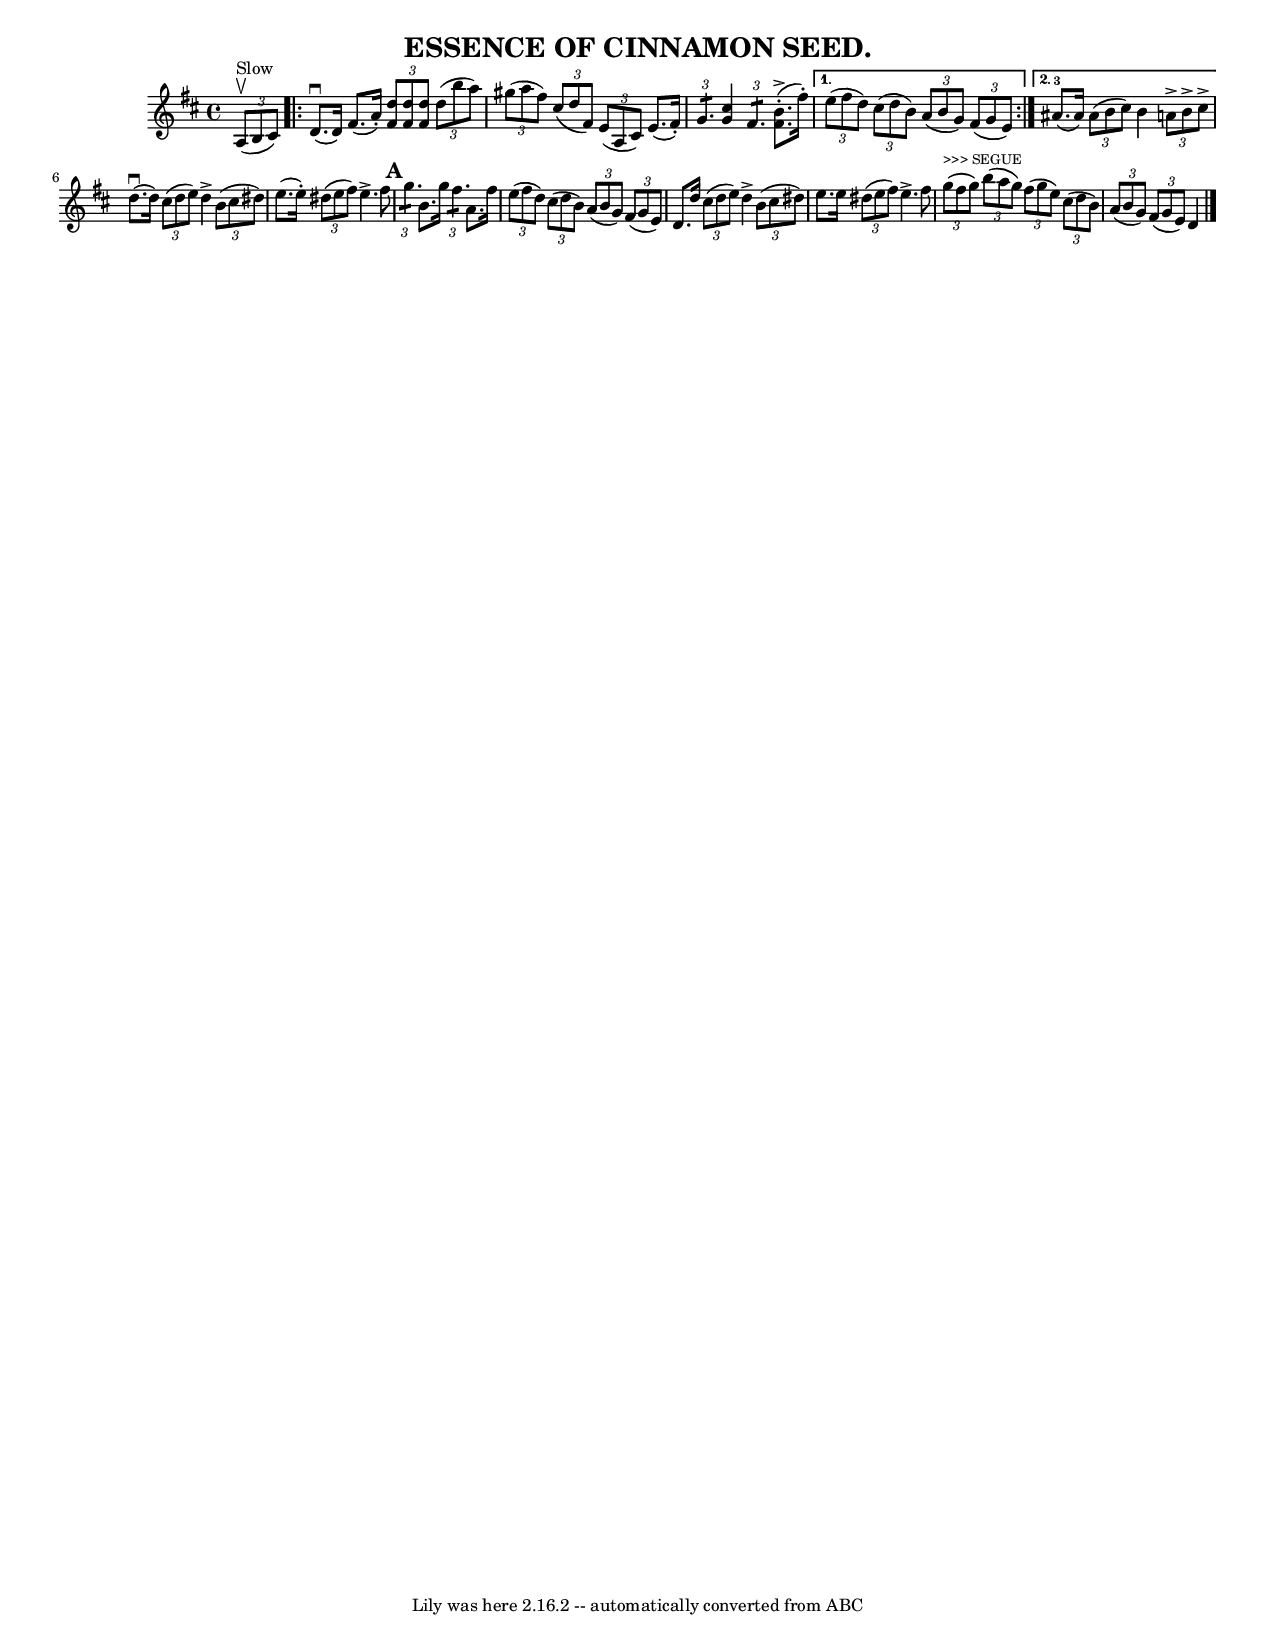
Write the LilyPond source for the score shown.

\version "2.16.2"
\include "Mammoth.ily"
\header {
  %% book = "Coles pg 24.1"
  crossRefNumber = "17"
  footnotes = "\\\\Q before a note stands for a dotted quarter note with a\\\\beam through its tail, which seems to take up the time of one quarter"
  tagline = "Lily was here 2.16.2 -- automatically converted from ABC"
  title = "ESSENCE OF CINNAMON SEED."

}
voicedefault =  {
  \time 4/4
  \key d \major
  \override Score.SpacingSpanner #'common-shortest-duration = #(ly:make-moment 1 4)
  \set Timing.beatStructure = #'(2 2)

  \partial 4
  \times 2/3 { a8^"Slow"^\upbow(b8 cs'8) }
  \repeat volta 2 {
    d'8.^\downbow(d'16) fs'8. (a'16-.)
    \times 2/3 { << d''8 fs'8 >> << d''8 fs'8 >>  << d''8 fs'8 >> } \times 2/3 { d''8 (b''8 a''8) } |
    \times 2/3 { gs''8 (a''8 fs''8) } \times 2/3 { cs''8 (d''8 fs'8) } \times 2/3 { e'8 (a8 cs'8) } e'8. (fs'16-.) |
    \times 2/3 { g'4.:8 } << g'4 cs''4 >> \times 2/3 { fs'4.:8 } <<fs'8. b'8.-.->(>> fs''16-.)
  }
  \alternative {
    { \times 2/3 { e''8 (fs''8 d''8) } \times 2/3 { cs''8 (d''8 b'8) }
      \times 2/3 { a'8 (b'8 g'8) } \times 2/3 { fs'8 (g'8 e'8 ) } }
    { as'8.-3(as'16) \times 2/3 { as'8 (b'8 cs''8) } b'4 \times 2/3 { a'!8-> b'8-> cs''8-> }
    }
  }
  \break
  d''8.^\downbow(d''16) \times 2/3 { cs''8 (d''8 e''8) } d''4-> \times 2/3 { b'8 (cs''8 ds''8) }


  e''8. (e''16-.) \times 2/3 { ds''8 (e''8 fs''8) } e''4.-> fs''8 |

  \mark \default
  \times 2/3 { g''4.:8 } b'8.[g''16] \times 2/3 { fs''4.:8 } a'8.[fs''16] |

  \times 2/3 { e''8 (fs''8 d''8) } \times 2/3 { cs''8 (d''8 b'8) }
  \times 2/3 { a'8 (b'8 g'8) } \times 2/3 { fs'8 (g'8 e'8 ) } |
  d'8. d''16 \times 2/3 { cs''8 (d''8 e''8) } d''4-> \times 2/3 { b'8 (cs''8 ds''8) } |

  e''8. e''16 \times 2/3 { ds''8 (e''8 fs''8) } e''4.-> fs''8 |
  \times 2/3 { g''8^\markup { \tiny ">>> SEGUE" } (fs''8 g''8) }
  \times 2/3 { b''8 (a''8 g''8) } \times 2/3 { fs''8 (g''8 e''8) } \times 2/3 { cs''8 (d''8 b'8) } |

  \times 2/3 { a'8 (b'8 g'8) } \times 2/3 { fs'8 (g'8 e'8 ) } d'4
  \bar "|."
}

\score{
  <<
    \context Staff="default"
    {
      \voicedefault

    }
  >>
  \layout {

  }
  \midi {
  }

}
